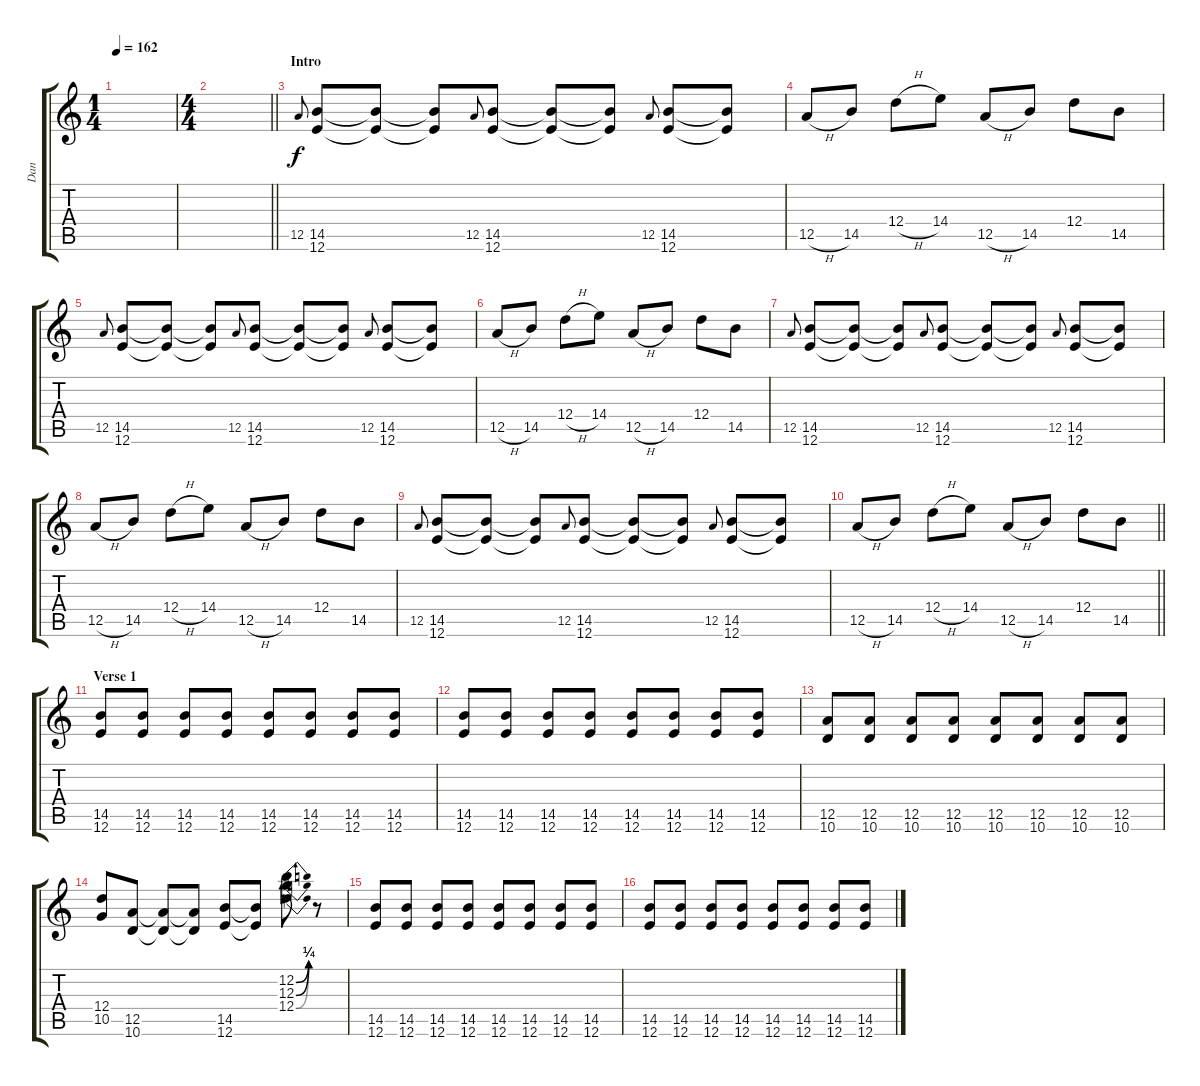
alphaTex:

\track ("Dan" "Dan") {instrument overdrivenguitar}
\staff {score tabs}
\tuning (E4 B3 G3 D3 A2 E2) {hide}
\ts (1 4)
\tempo 162
\clef g2
\ks c
|
\ts (4 4)
\barLineRight lightlight
|
\section ("" "Intro")
12.5.8{gr onbeat} (14.5 12.6).8 (14.5{t} 12.6{t}).8 (14.5{t} 12.6{t}).8 12.5.8{gr onbeat} (14.5 12.6).8 (14.5{t} 12.6{t}).8 (14.5{t} 12.6{t}).8 12.5.8{gr onbeat} (14.5 12.6).8 (14.5{t} 12.6{t}).8 |
12.5{h}.8 14.5.8 12.4{h}.8 14.4.8 12.5{h}.8 14.5.8 12.4.8 14.5.8 |
12.5.8{gr onbeat} (14.5 12.6).8 (14.5{t} 12.6{t}).8 (14.5{t} 12.6{t}).8 12.5.8{gr onbeat} (14.5 12.6).8 (14.5{t} 12.6{t}).8 (14.5{t} 12.6{t}).8 12.5.8{gr onbeat} (14.5 12.6).8 (14.5{t} 12.6{t}).8 |
12.5{h}.8 14.5.8 12.4{h}.8 14.4.8 12.5{h}.8 14.5.8 12.4.8 14.5.8 |
12.5.8{gr onbeat} (14.5 12.6).8 (14.5{t} 12.6{t}).8 (14.5{t} 12.6{t}).8 12.5.8{gr onbeat} (14.5 12.6).8 (14.5{t} 12.6{t}).8 (14.5{t} 12.6{t}).8 12.5.8{gr onbeat} (14.5 12.6).8 (14.5{t} 12.6{t}).8 |
12.5{h}.8 14.5.8 12.4{h}.8 14.4.8 12.5{h}.8 14.5.8 12.4.8 14.5.8 |
12.5.8{gr onbeat} (14.5 12.6).8 (14.5{t} 12.6{t}).8 (14.5{t} 12.6{t}).8 12.5.8{gr onbeat} (14.5 12.6).8 (14.5{t} 12.6{t}).8 (14.5{t} 12.6{t}).8 12.5.8{gr onbeat} (14.5 12.6).8 (14.5{t} 12.6{t}).8 |
\barLineRight lightlight
12.5{h}.8 14.5.8 12.4{h}.8 14.4.8 12.5{h}.8 14.5.8 12.4.8 14.5.8 |
\section ("" "Verse 1")
(14.5 12.6).8 (14.5 12.6).8 (14.5 12.6).8 (14.5 12.6).8 (14.5 12.6).8 (14.5 12.6).8 (14.5 12.6).8 (14.5 12.6).8 |
(14.5 12.6).8 (14.5 12.6).8 (14.5 12.6).8 (14.5 12.6).8 (14.5 12.6).8 (14.5 12.6).8 (14.5 12.6).8 (14.5 12.6).8 |
(12.5 10.6).8 (12.5 10.6).8 (12.5 10.6).8 (12.5 10.6).8 (12.5 10.6).8 (12.5 10.6).8 (12.5 10.6).8 (12.5 10.6).8 |
(12.4 10.5).8 (12.5 10.6).8 (12.5{t} 10.6{t}).8 (12.5{t} 10.6{t}).8 (14.5 12.6).8 (14.5{t} 12.6{t}).8 (12.2{be (bend 0 0 60 1)} 12.3{be (bend 0 0 60 1)} 12.4{be (bend 0 0 60 1)}).8 r.8 |
(14.5 12.6).8 (14.5 12.6).8 (14.5 12.6).8 (14.5 12.6).8 (14.5 12.6).8 (14.5 12.6).8 (14.5 12.6).8 (14.5 12.6).8 |
(14.5 12.6).8 (14.5 12.6).8 (14.5 12.6).8 (14.5 12.6).8 (14.5 12.6).8 (14.5 12.6).8 (14.5 12.6).8 (14.5 12.6).8
